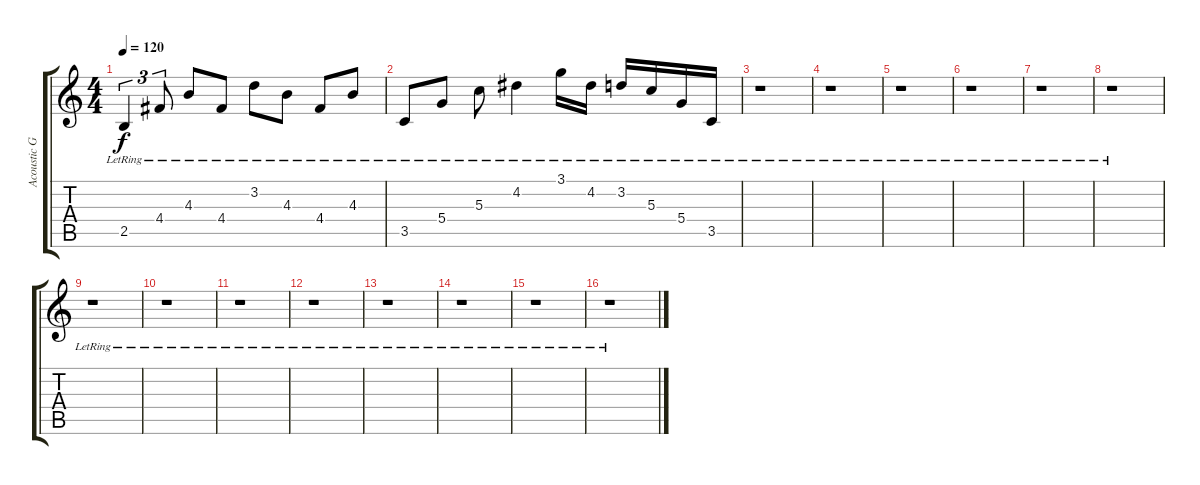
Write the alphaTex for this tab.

\track ("Acoustic Guitar" "Acoustic G") {instrument acousticguitarsteel}
\staff {score tabs}
\tuning (E4 B3 G3 D3 A2 E2) {hide}
\ts (4 4)
\tempo 120
\clef g2
\ks c
2.5{lr}.4{tu (3 2) dy f} 4.4{lr}.8{tu (3 2)} 4.3{lr}.8 4.4{lr}.8 3.2{lr}.8 4.3{lr}.8 4.4{lr}.8 4.3{lr}.8 |
3.5{lr}.8 5.4{lr}.8 5.3{lr}.8 4.2{lr}.4 3.1{lr}.16 4.2{lr}.16 3.2{lr}.16 5.3{lr}.16 5.4{lr}.16 3.5{lr}.16 |
r.1 |
r.1 |
r.1 |
r.1 |
r.1 |
r.1 |
r.1 |
r.1 |
r.1 |
r.1 |
r.1 |
r.1 |
r.1 |
r.1
